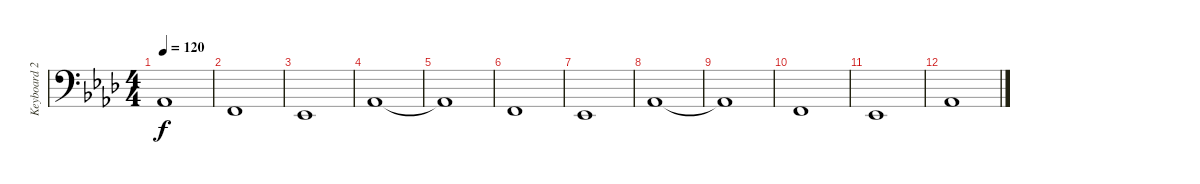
\track ("Keyboard 2" "Keyboard 2") {instrument stringensemble1}
\staff {score}
\tuning (G2 D2 A1 E1) {hide}
\ts (4 4)
\tempo 120
\clef f4
\ks fminor
6.2{t}.1{dy f} |
3.2.1 |
1.2.1 |
6.2.1 |
6.2{t}.1 |
3.2.1 |
1.2.1 |
6.2.1 |
6.2{t}.1 |
3.2.1 |
1.2.1 |
1.1.1
